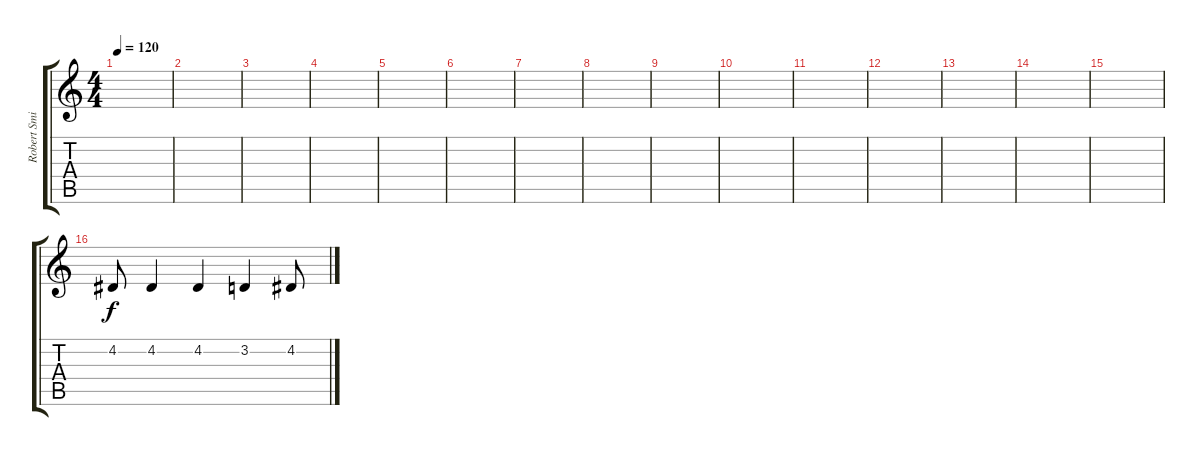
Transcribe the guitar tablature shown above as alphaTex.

\track ("Robert Smith Chant" "Robert Smi") {instrument clarinet}
\staff {score tabs}
\tuning (E4 B3 G3 D3 A2 E2) {hide}
\ts (4 4)
\tempo 120
\clef g2
\ks c
|
|
|
|
|
|
|
|
|
|
|
|
|
|
|
4.2.8 4.2.4 4.2.4 3.2.4 4.2.8
